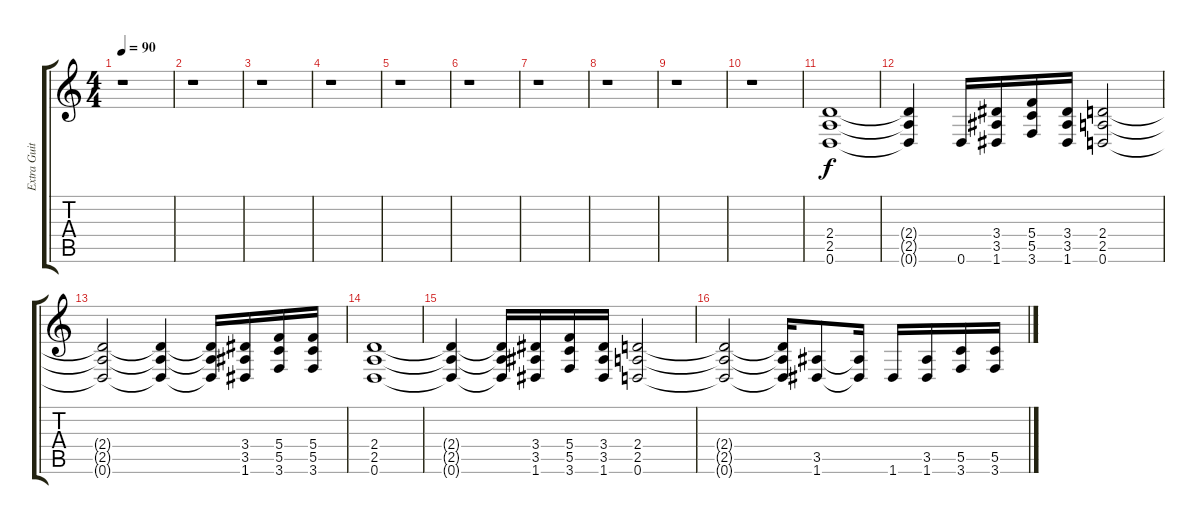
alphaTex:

\track ("Extra Guitar" "Extra Guit") {instrument distortionguitar}
\staff {score tabs}
\tuning (D4 A3 F3 C3 G2 D2) {hide}
\ts (4 4)
\tempo 90
\clef g2
\ks c
r.1{dy f} |
r.1 |
r.1 |
r.1 |
r.1 |
r.1 |
r.1 |
r.1 |
r.1 |
r.1 |
(2.4 2.5 0.6).1 |
(2.4{t} 2.5{t} 0.6{t}).4 0.6.16 (3.4 3.5 1.6).16 (5.4 5.5 3.6).16 (3.4 3.5 1.6).16 (2.4 2.5 0.6).2 |
(2.4{t} 2.5{t} 0.6{t}).2 (2.4{t} 2.5{t} 0.6{t}).4 (2.4{t} 2.5{t} 0.6{t}).16 (3.4 3.5 1.6).16 (5.4 5.5 3.6).16 (5.4 5.5 3.6).16 |
(2.4 2.5 0.6).1 |
(2.4{t} 2.5{t} 0.6{t}).4 (2.4{t} 2.5{t} 0.6{t}).16 (3.4 3.5 1.6).16 (5.4 5.5 3.6).16 (3.4 3.5 1.6).16 (2.4 2.5 0.6).2 |
(2.4{t} 2.5{t} 0.6{t}).2 (2.4{t} 2.5{t} 0.6{t}).16 (3.5 1.6).8 (3.5{t} 1.6{t}).16 1.6.16 (3.5 1.6).16 (5.5 3.6).16 (5.5 3.6).16
